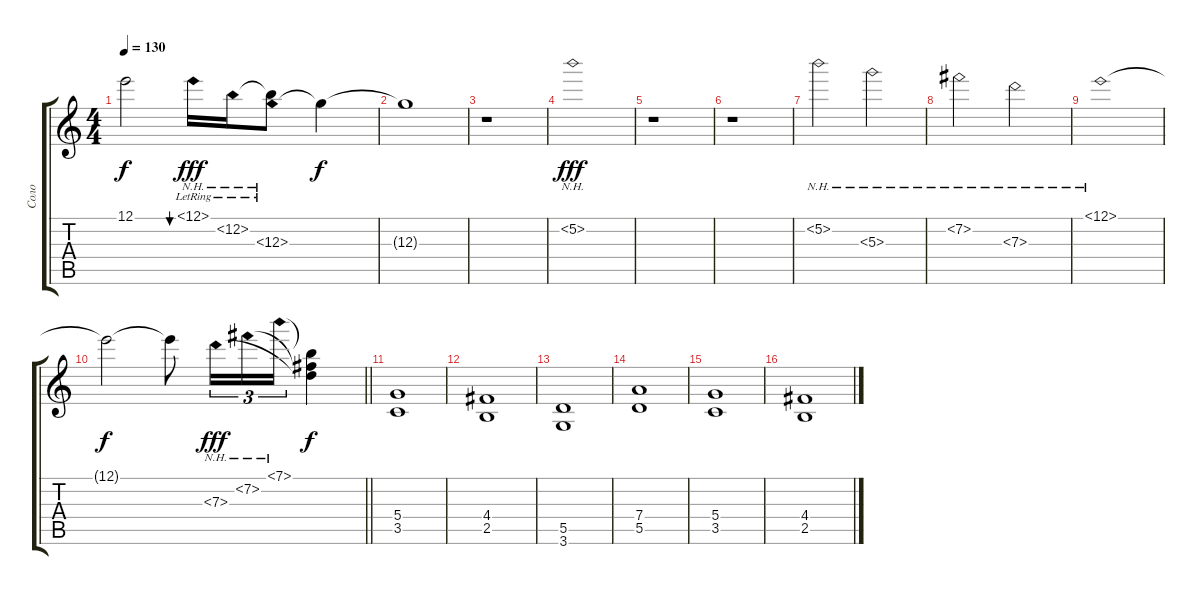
\track ("Соло" "Соло") {instrument distortionguitar}
\staff {score tabs}
\tuning (E4 B3 G3 D3 A2 E2) {hide}
\ts (4 4)
\tempo 130
\clef g2
\ks c
12.1{t}.2{dy f} 12.1{nh lr}.16{bu 480 dy fff} 12.2{nh lr}.16 (12.2{t} 12.3{nh lr}).8 12.3{t}.4{dy f} |
12.3{t}.1 |
r.1 |
5.2{nh}.1{dy fff} |
r.1 |
r.1 |
5.2{nh}.2 5.3{nh}.2 |
7.2{nh}.2 7.3{nh}.2 |
12.1{nh}.1 |
\barLineRight lightlight
12.1{t}.2{dy f} 12.1{t}.8 7.3{nh}.16{tu (3 2) dy fff} 7.2{nh}.16{tu (3 2)} 7.1{nh}.16{tu (3 2)} (7.1{t} 7.2{t} 7.3{t}).4{dy f} |
(5.4 3.5).1{volume 12 instrument distortionguitar} |
(4.4 2.5).1 |
(5.5 3.6).1 |
(7.4 5.5).1 |
(5.4 3.5).1 |
(4.4 2.5).1
